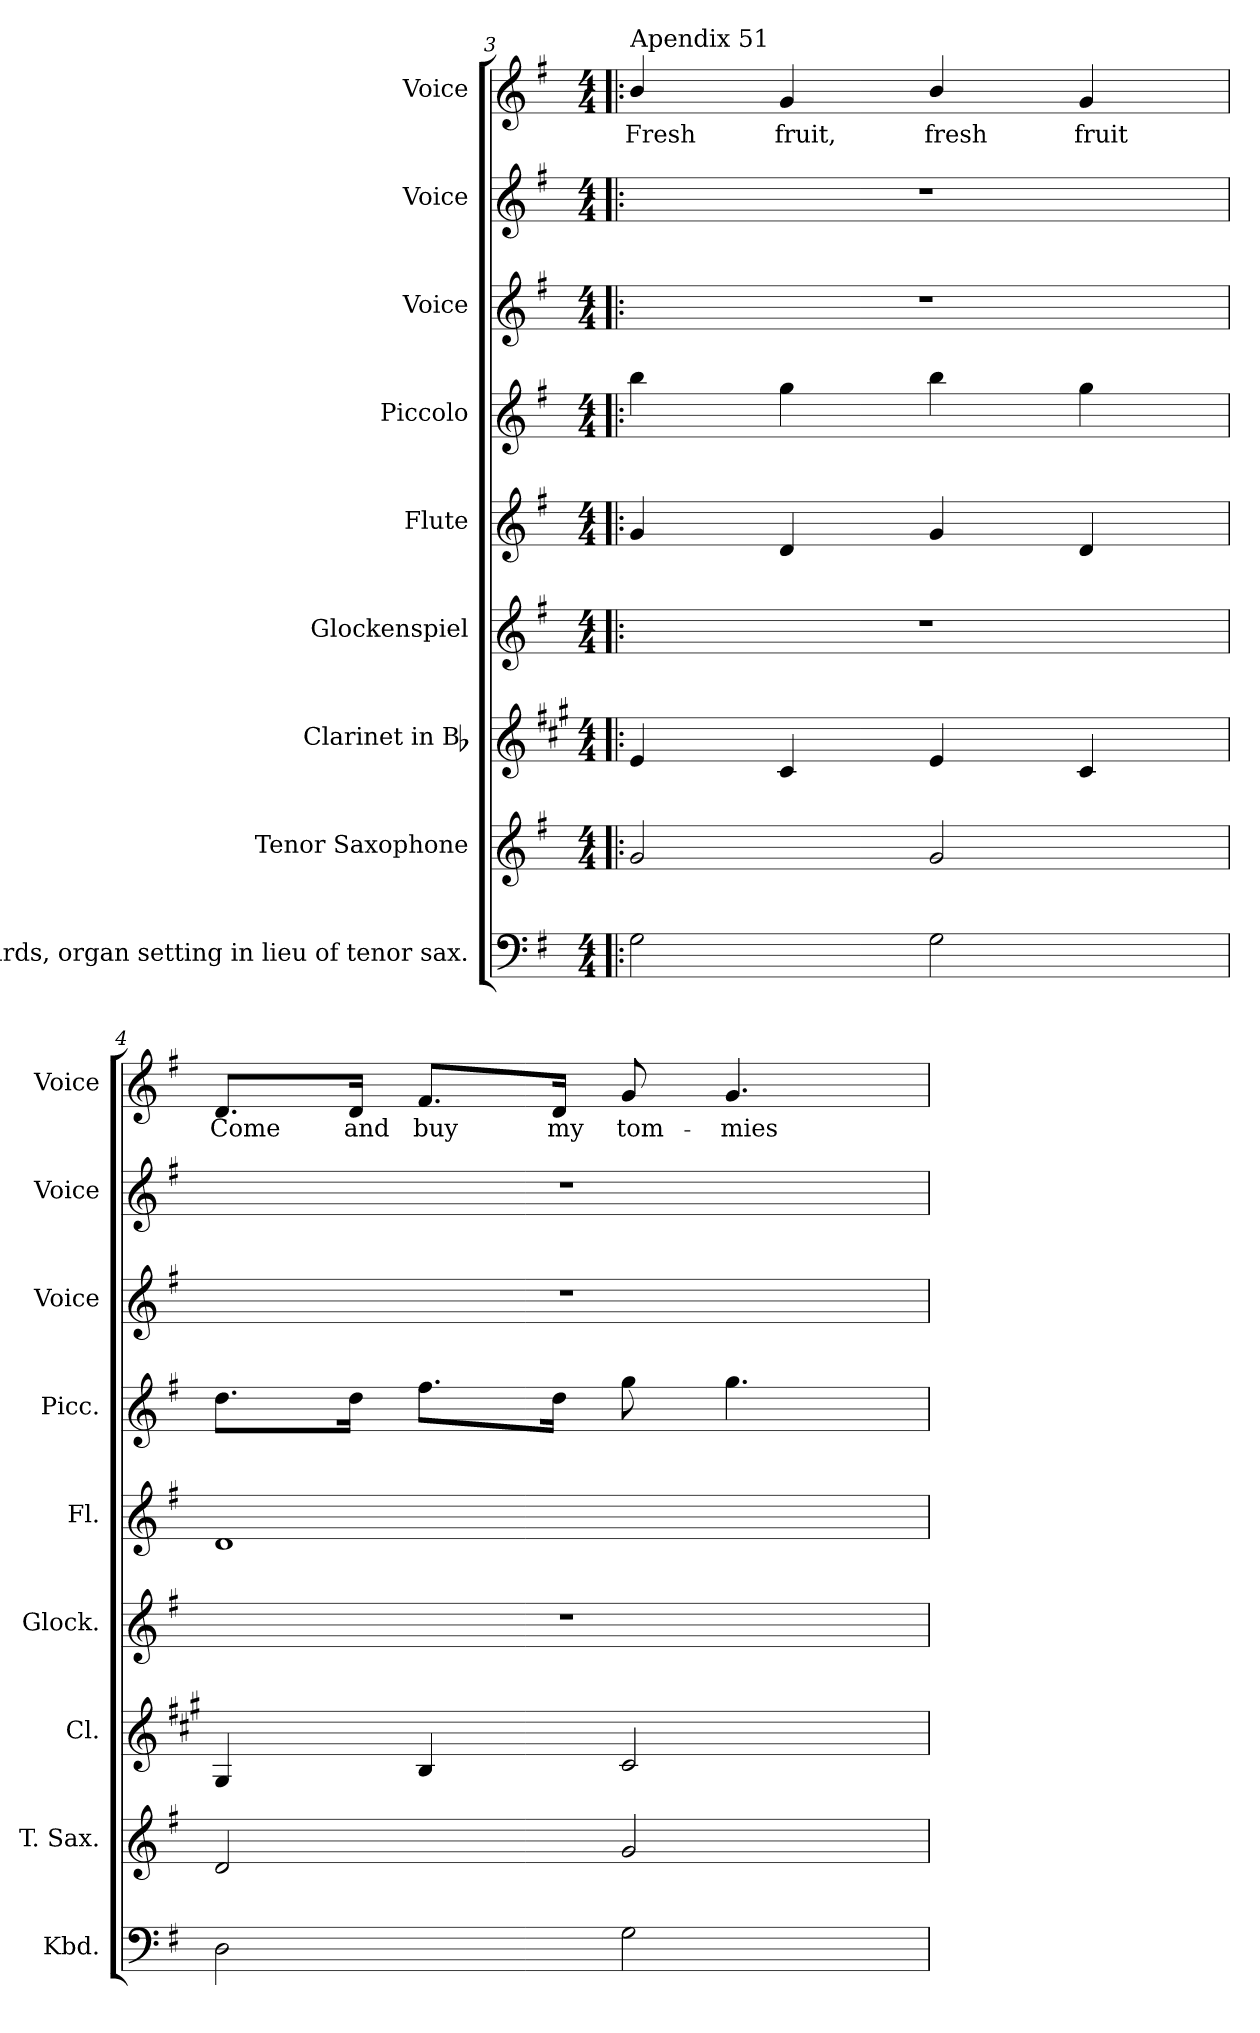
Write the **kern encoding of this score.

**kern	**kern	**kern	**kern	**kern	**kern	**kern	**kern	**kern	**text
*part9	*part8	*part7	*part6	*part5	*part4	*part3	*part2	*part1	*part1
*staff9	*staff8	*staff7	*staff6	*staff5	*staff4	*staff3	*staff2	*staff1	*staff1
*I"Keyboards, organ setting in lieu of tenor sax.	*I"Tenor Saxophone	*I"Clarinet in Bb	*I"Glockenspiel	*I"Flute	*I"Piccolo	*I"Voice	*I"Voice	*I"Voice	*
*I'Kbd.	*I'T. Sax.	*I'Cl.	*I'Glock.	*I'Fl.	*I'Picc.	*I'Voice	*I'Voice	*I'Voice	*
*clefF4	*clefG2	*clefG2	*clefG2	*clefG2	*clefG2	*clefG2	*clefG2	*clefG2	*
*	*ITrd8c14	*ITrd1c2	*ITrd-14c-24	*	*ITrd-7c-12	*	*	*	*
*k[f#]	*k[f#]	*k[f#]	*k[f#]	*k[f#]	*k[f#]	*k[f#]	*k[f#]	*k[f#]	*
*G:	*G:	*G:	*G:	*G:	*G:	*G:	*G:	*G:	*
*M4/4	*M4/4	*M4/4	*M4/4	*M4/4	*M4/4	*M4/4	*M4/4	*M4/4	*
=3!|:	=3!|:	=3!|:	=3!|:	=3!|:	=3!|:	=3!|:	=3!|:	=3!|:	=3!|:
!	!	!	!	!	!	!	!	!LO:TX:a:t=Apendix 51	!
!	!	!	!	!	!	!	!	!	!LO:LY:b:color=#000000
2Gi\	2Gi/	4di/	1r	4gi/	4bbbi\	1r	1r	4bi/	Fresh
!	!	!	!	!	!	!	!	!	!LO:LY:b:color=#000000
.	.	4Bi/	.	4di/	4gggi\	.	.	4gi/	fruit,
!	!	!	!	!	!	!	!	!	!LO:LY:b:color=#000000
2Gi\	2Gi/	4di/	.	4gi/	4bbbi\	.	.	4bi/	fresh
!	!	!	!	!	!	!	!	!	!LO:LY:b:color=#000000
.	.	4Bi/	.	4di/	4gggi\	.	.	4gi/	fruit
=4	=4	=4	=4	=4	=4	=4	=4	=4	=4
!	!	!	!	!	!	!	!	!	!LO:LY:b:color=#000000
2Di\	2Di/	4F#i/	1r	1di	8.dddi\L	1r	1r	8.di/L	Come
!	!	!	!	!	!	!	!	!	!LO:LY:b:color=#000000
.	.	.	.	.	16dddi\Jk	.	.	16di/Jk	and
!	!	!	!	!	!	!	!	!	!LO:LY:b:color=#000000
.	.	4Ai/	.	.	8.fff#i\L	.	.	8.f#i/L	buy
!	!	!	!	!	!	!	!	!	!LO:LY:b:color=#000000
.	.	.	.	.	16dddi\Jk	.	.	16di/Jk	my
!	!	!	!	!	!	!	!	!	!LO:LY:b:color=#000000
2Gi\	2Gi/	2Bi/	.	.	8gggi\	.	.	8gi/	tom-
!	!	!	!	!	!	!	!	!	!LO:LY:b:color=#000000
.	.	.	.	.	4.gggi\	.	.	4.gi/	-mies
=	=	=	=	=	=	=	=	=	=
*-	*-	*-	*-	*-	*-	*-	*-	*-	*-
